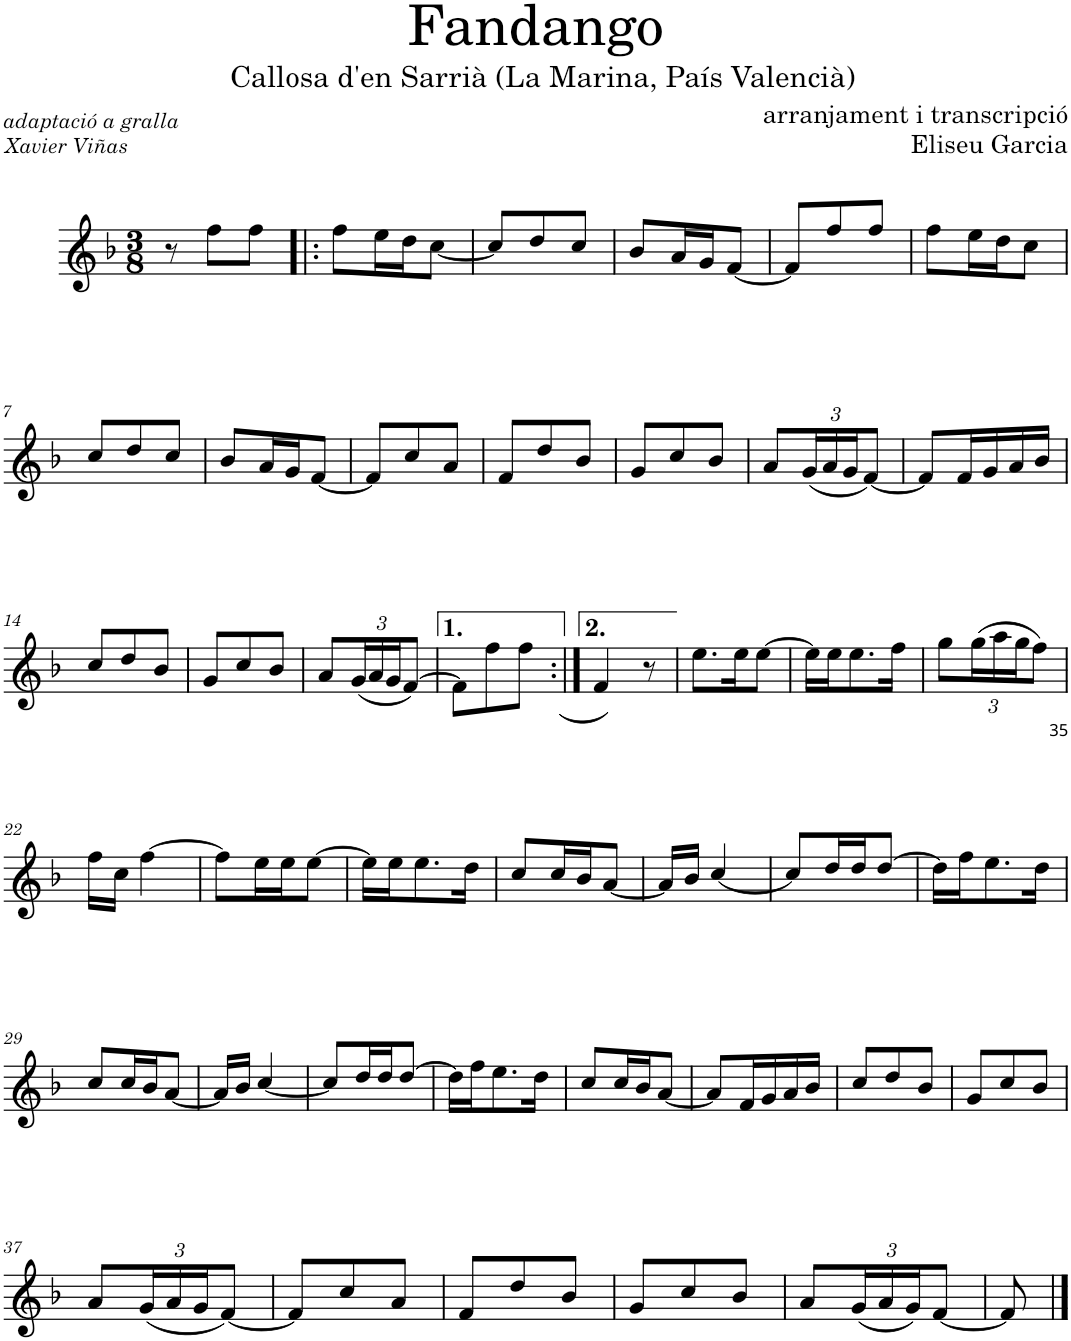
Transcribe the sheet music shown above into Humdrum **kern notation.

**kern
*part1
*staff1
*I"Gralla
*I'Gr.
*clefG2
*k[b-]
*M3/8
=1
8r
8ff\L
8ff\J
=2!|:
8ff\L
16ee\L
16dd\J
[<8cc\J
=3
8cc/L]
8dd/
8cc/J
=4
8b-/L
16a/L
16g/J
[<8f/J
=5
8f/L]
8ff/
8ff/J
=6
8ff\L
16ee\L
16dd\J
8cc\J
!!LO:LB:g=z
=7
8cc/L
8dd/
8cc/J
=8
8b-/L
16a/L
16g/J
[<8f/J
=9
8f/L]
8cc/
8a/J
=10
8f/L
8dd/
8b-/J
=11
8g/L
8cc/
8b-/J
=12
8a/L
*Xbrackettup
(<24g/L
24a/
24g/J
[<8f/J)
=13
8f/L]
16f/L
16g/
16a/
16b-/JJ
!!LO:LB:g=z
=14
8cc/L
8dd/
8b-/J
=15
8g/L
8cc/
8b-/J
=16
8a/L
(<24g/L
24a/
24g/J
[8f/J)
=17
8f\L]
8ff\
8ff\J
=18:|!
(4f/
8r)
=19
8.ee\L
16ee\K
[>8ee\J
=20
16ee\LL]
16ee\J
8.ee\
16ff\Jk
=21
8gg\L
(>24gg\L
24aa\
24gg\J
8ff\J)
!!LO:LB:g=z
=22
16ff\LL
16cc\JJ
[>4ff\
=23
8ff\L]
16ee\L
16ee\J
[>8ee\J
=24
16ee\LL]
16ee\J
8.ee\
16dd\Jk
=25
8cc/L
16cc/L
16b-/J
[<8a/J
=26
16a/LL]
16b-/JJ
[<4cc/
=27
8cc/L]
16dd/L
16dd/J
[>8dd/J
=28
16dd\LL]
16ff\J
8.ee\
16dd\Jk
!!LO:LB:g=z
=29
8cc/L
16cc/L
16b-/J
[<8a/J
=30
16a/LL]
16b-/JJ
[<4cc/
=31
8cc/L]
16dd/L
16dd/J
[>8dd/J
=32
16dd\LL]
16ff\J
8.ee\
16dd\Jk
=33
8cc/L
16cc/L
16b-/J
[<8a/J
=34
8a/L]
16f/L
16g/
16a/
16b-/JJ
=35
8cc/L
8dd/
8b-/J
=36
8g/L
8cc/
8b-/J
!!LO:LB:g=z
=37
8a/L
(<24g/L
24a/
24g/J
[<8f/J)
=38
8f/L]
8cc/
8a/J
=39
8f/L
8dd/
8b-/J
=40
8g/L
8cc/
8b-/J
=41
8a/L
(<24g/L
24a/
24g/J)
[<8f/J
=42
8f/]
==
*-
